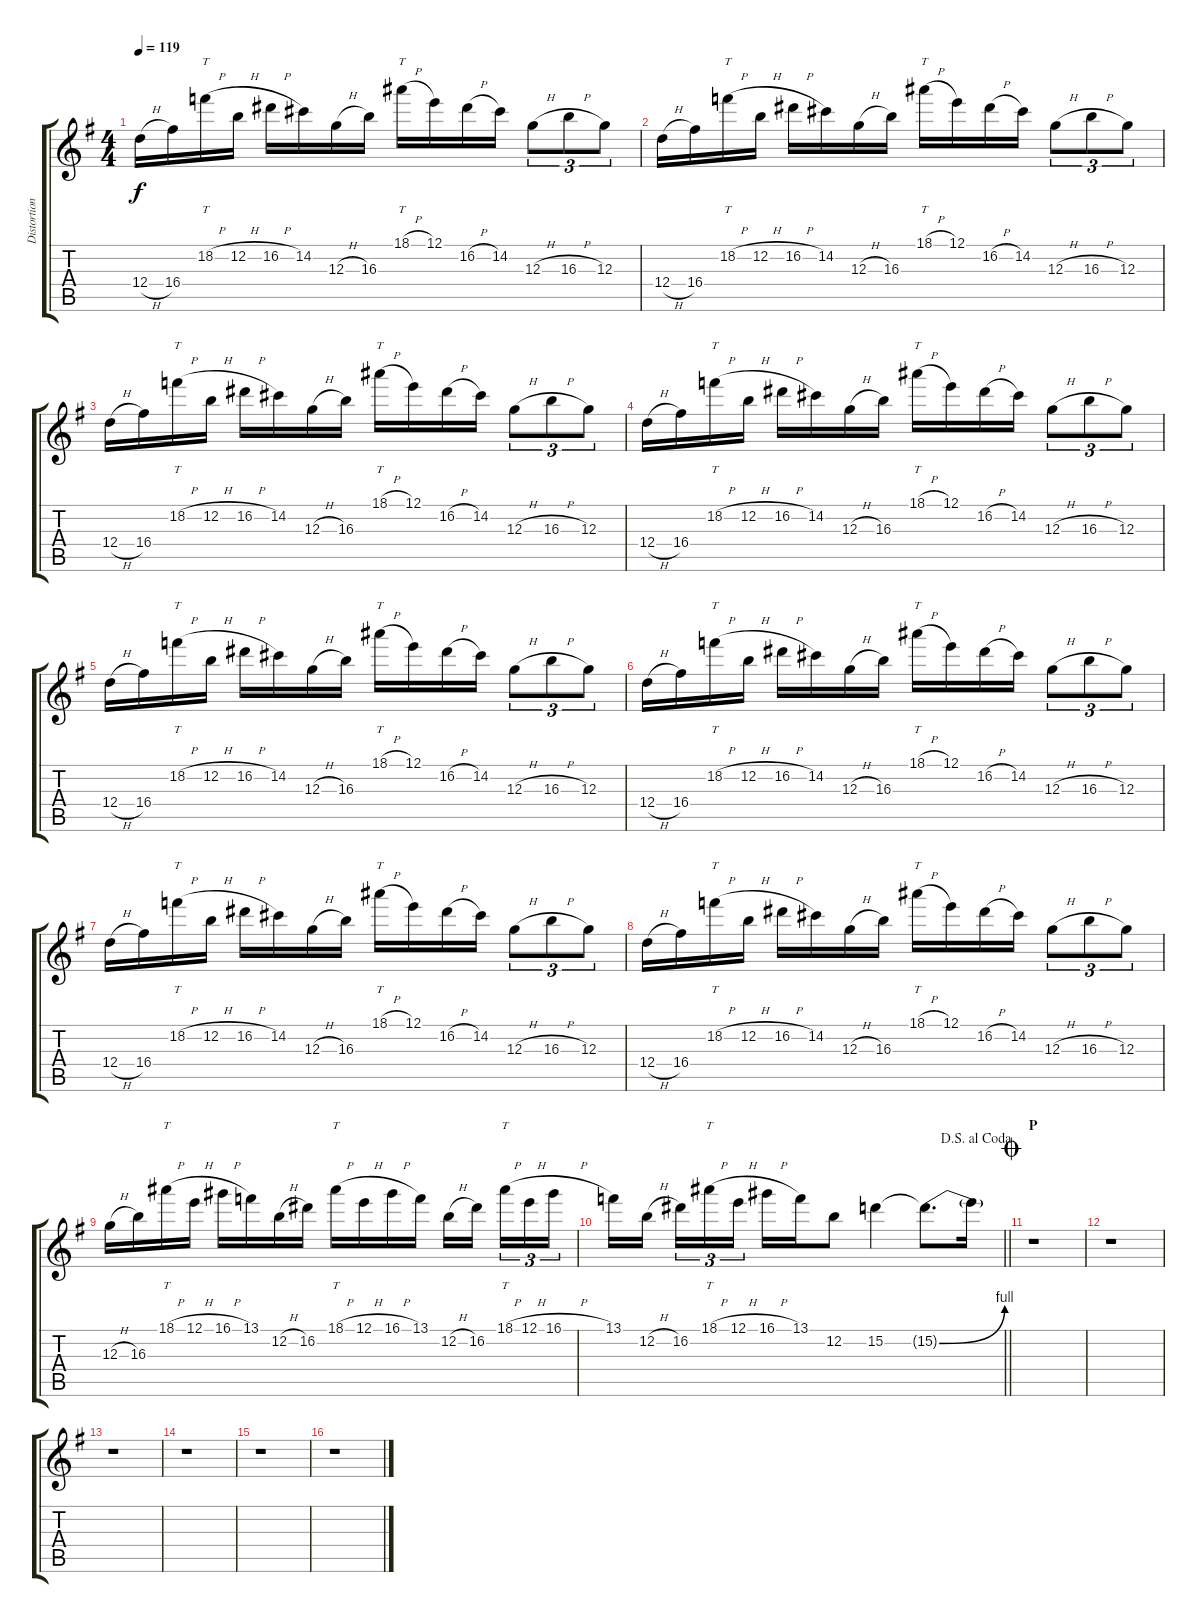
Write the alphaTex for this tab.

\track ("Distortion 5" "Distortion") {instrument distortionguitar}
\staff {score tabs}
\tuning (E4 B3 G3 D3 A2 E2) {hide}
\ts (4 4)
\tempo 119
\clef g2
\ks g
12.4{h}.16{dy f} 16.4.16 18.2{h}.16{tt} 12.2{h}.16 16.2{h}.16 14.2.16 12.3{h}.16 16.3.16 18.1{h}.16{tt} 12.1.16 16.2{h}.16 14.2.16 12.3{h}.8{tu (3 2)} 16.3{h}.8{tu (3 2)} 12.3.8{tu (3 2)} |
12.4{h}.16 16.4.16 18.2{h}.16{tt} 12.2{h}.16 16.2{h}.16 14.2.16 12.3{h}.16 16.3.16 18.1{h}.16{tt} 12.1.16 16.2{h}.16 14.2.16 12.3{h}.8{tu (3 2)} 16.3{h}.8{tu (3 2)} 12.3.8{tu (3 2)} |
12.4{h}.16 16.4.16 18.2{h}.16{tt} 12.2{h}.16 16.2{h}.16 14.2.16 12.3{h}.16 16.3.16 18.1{h}.16{tt} 12.1.16 16.2{h}.16 14.2.16 12.3{h}.8{tu (3 2)} 16.3{h}.8{tu (3 2)} 12.3.8{tu (3 2)} |
12.4{h}.16 16.4.16 18.2{h}.16{tt} 12.2{h}.16 16.2{h}.16 14.2.16 12.3{h}.16 16.3.16 18.1{h}.16{tt} 12.1.16 16.2{h}.16 14.2.16 12.3{h}.8{tu (3 2)} 16.3{h}.8{tu (3 2)} 12.3.8{tu (3 2)} |
12.4{h}.16 16.4.16 18.2{h}.16{tt} 12.2{h}.16 16.2{h}.16 14.2.16 12.3{h}.16 16.3.16 18.1{h}.16{tt} 12.1.16 16.2{h}.16 14.2.16 12.3{h}.8{tu (3 2)} 16.3{h}.8{tu (3 2)} 12.3.8{tu (3 2)} |
12.4{h}.16 16.4.16 18.2{h}.16{tt} 12.2{h}.16 16.2{h}.16 14.2.16 12.3{h}.16 16.3.16 18.1{h}.16{tt} 12.1.16 16.2{h}.16 14.2.16 12.3{h}.8{tu (3 2)} 16.3{h}.8{tu (3 2)} 12.3.8{tu (3 2)} |
12.4{h}.16 16.4.16 18.2{h}.16{tt} 12.2{h}.16 16.2{h}.16 14.2.16 12.3{h}.16 16.3.16 18.1{h}.16{tt} 12.1.16 16.2{h}.16 14.2.16 12.3{h}.8{tu (3 2)} 16.3{h}.8{tu (3 2)} 12.3.8{tu (3 2)} |
12.4{h}.16 16.4.16 18.2{h}.16{tt} 12.2{h}.16 16.2{h}.16 14.2.16 12.3{h}.16 16.3.16 18.1{h}.16{tt} 12.1.16 16.2{h}.16 14.2.16 12.3{h}.8{tu (3 2)} 16.3{h}.8{tu (3 2)} 12.3.8{tu (3 2)} |
12.3{h}.16 16.3.16 18.1{h}.16{tt} 12.1{h}.16 16.1{h}.16 13.1.16 12.2{h}.16 16.2.16 18.1{h}.16{tt} 12.1{h}.16 16.1{h}.16 13.1.16 12.2{h}.16 16.2.16{beam splitsecondary} 18.1{h}.16{tt tu (3 2)} 12.1{h}.16{tu (3 2)} 16.1{h}.16{tu (3 2)} |
\jump dalsegnoalcoda
\barLineRight lightlight
13.1.16 12.2{h}.16{beam splitsecondary} 16.2.16{tu (3 2)} 18.1{h}.16{tt tu (3 2)} 12.1{h}.16{tu (3 2)} 16.1{h}.16 13.1.16 12.2.8 15.2.4 15.2{be (bend 0 0 60 4) t}.8{d} 15.2{t}.16 |
\section ("" "P")
\jump coda
r.1 |
r.1 |
r.1 |
r.1 |
r.1 |
r.1
